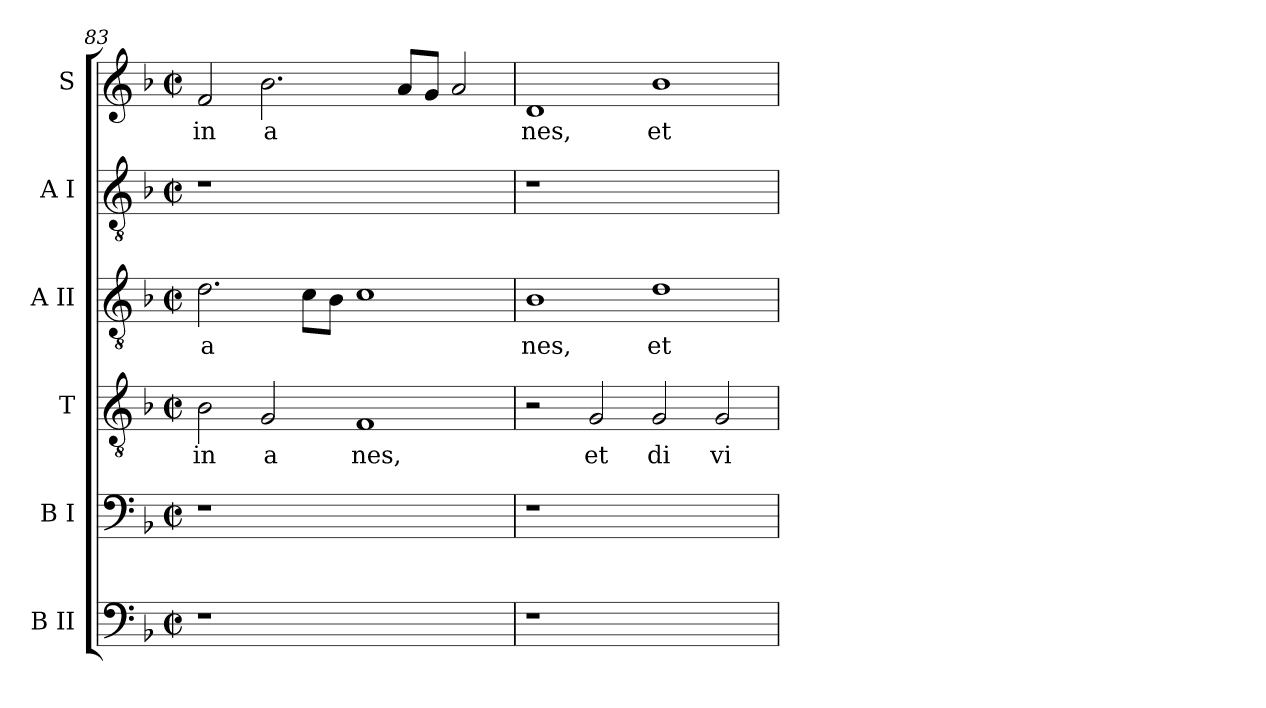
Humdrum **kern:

**kern	**kern	**kern	**text	**kern	**text	**kern	**kern	**text
*part6	*part5	*part4	*part4	*part3	*part3	*part2	*part1	*part1
*staff6	*staff5	*staff4	*staff4	*staff3	*staff3	*staff2	*staff1	*staff1
*I"B II	*I"B I	*I"T	*	*I"A II	*	*I"A I	*I"S	*
*I'B II	*I'B I	*I'T	*	*I'A II	*	*I'A I	*I'S	*
*clefF4	*clefF4	*clefGv2	*	*clefGv2	*	*clefGv2	*clefG2	*
*k[b-]	*k[b-]	*k[b-]	*	*k[b-]	*	*k[b-]	*k[b-]	*
*F:	*F:	*F:	*	*F:	*	*F:	*F:	*
*M2/2	*M2/2	*M2/2	*	*M2/2	*	*M2/2	*M2/2	*
*met(c|)	*met(c|)	*met(c|)	*	*met(c|)	*	*met(c|)	*met(c|)	*
=83	=83	=83	=83	=83	=83	=83	=83	=83
!	!	!	!LO:LY:b:cj	!	!LO:LY:b:cj	!	!	!LO:LY:b:cj
1r	1r	2B-\	in	2.d\	a	1r	2f/	in
!	!	!	!LO:LY:b:cj	!	!	!	!	!LO:LY:b:cj
.	.	2G/	a	.	.	.	2.b-\	a
!	!	!	!	!	!LO:LY:b:cj	!	!	!
.	.	.	.	8c\L	.	.	.	.
!	!	!	!	!	!LO:LY:b:cj	!	!	!
.	.	.	.	8B-\J	.	.	.	.
!	!	!	!LO:LY:b:cj	!	!LO:LY:b:cj	!	!	!
1ryy	1ryy	1F	nes,	1c	.	1ryy	.	.
!	!	!	!	!	!	!	!	!LO:LY:b:cj
.	.	.	.	.	.	.	8a/L	.
!	!	!	!	!	!	!	!	!LO:LY:b:cj
.	.	.	.	.	.	.	8g/J	.
!	!	!	!	!	!	!	!	!LO:LY:b:cj
.	.	.	.	.	.	.	2a/	.
=84	=84	=84	=84	=84	=84	=84	=84	=84
!	!	!	!	!	!LO:LY:b:cj	!	!	!LO:LY:b:cj
1r	1r	2r	.	1B-	nes,	1r	1d	nes,
!	!	!	!LO:LY:b:cj	!	!	!	!	!
.	.	2G/	et	.	.	.	.	.
!	!	!	!LO:LY:b:cj	!	!LO:LY:b:cj	!	!	!LO:LY:b:cj
1ryy	1ryy	2G/	di	1d	et	1ryy	1b-	et
!	!	!	!LO:LY:b:cj	!	!	!	!	!
.	.	2G/	vi	.	.	.	.	.
=	=	=	=	=	=	=	=	=
*-	*-	*-	*-	*-	*-	*-	*-	*-
